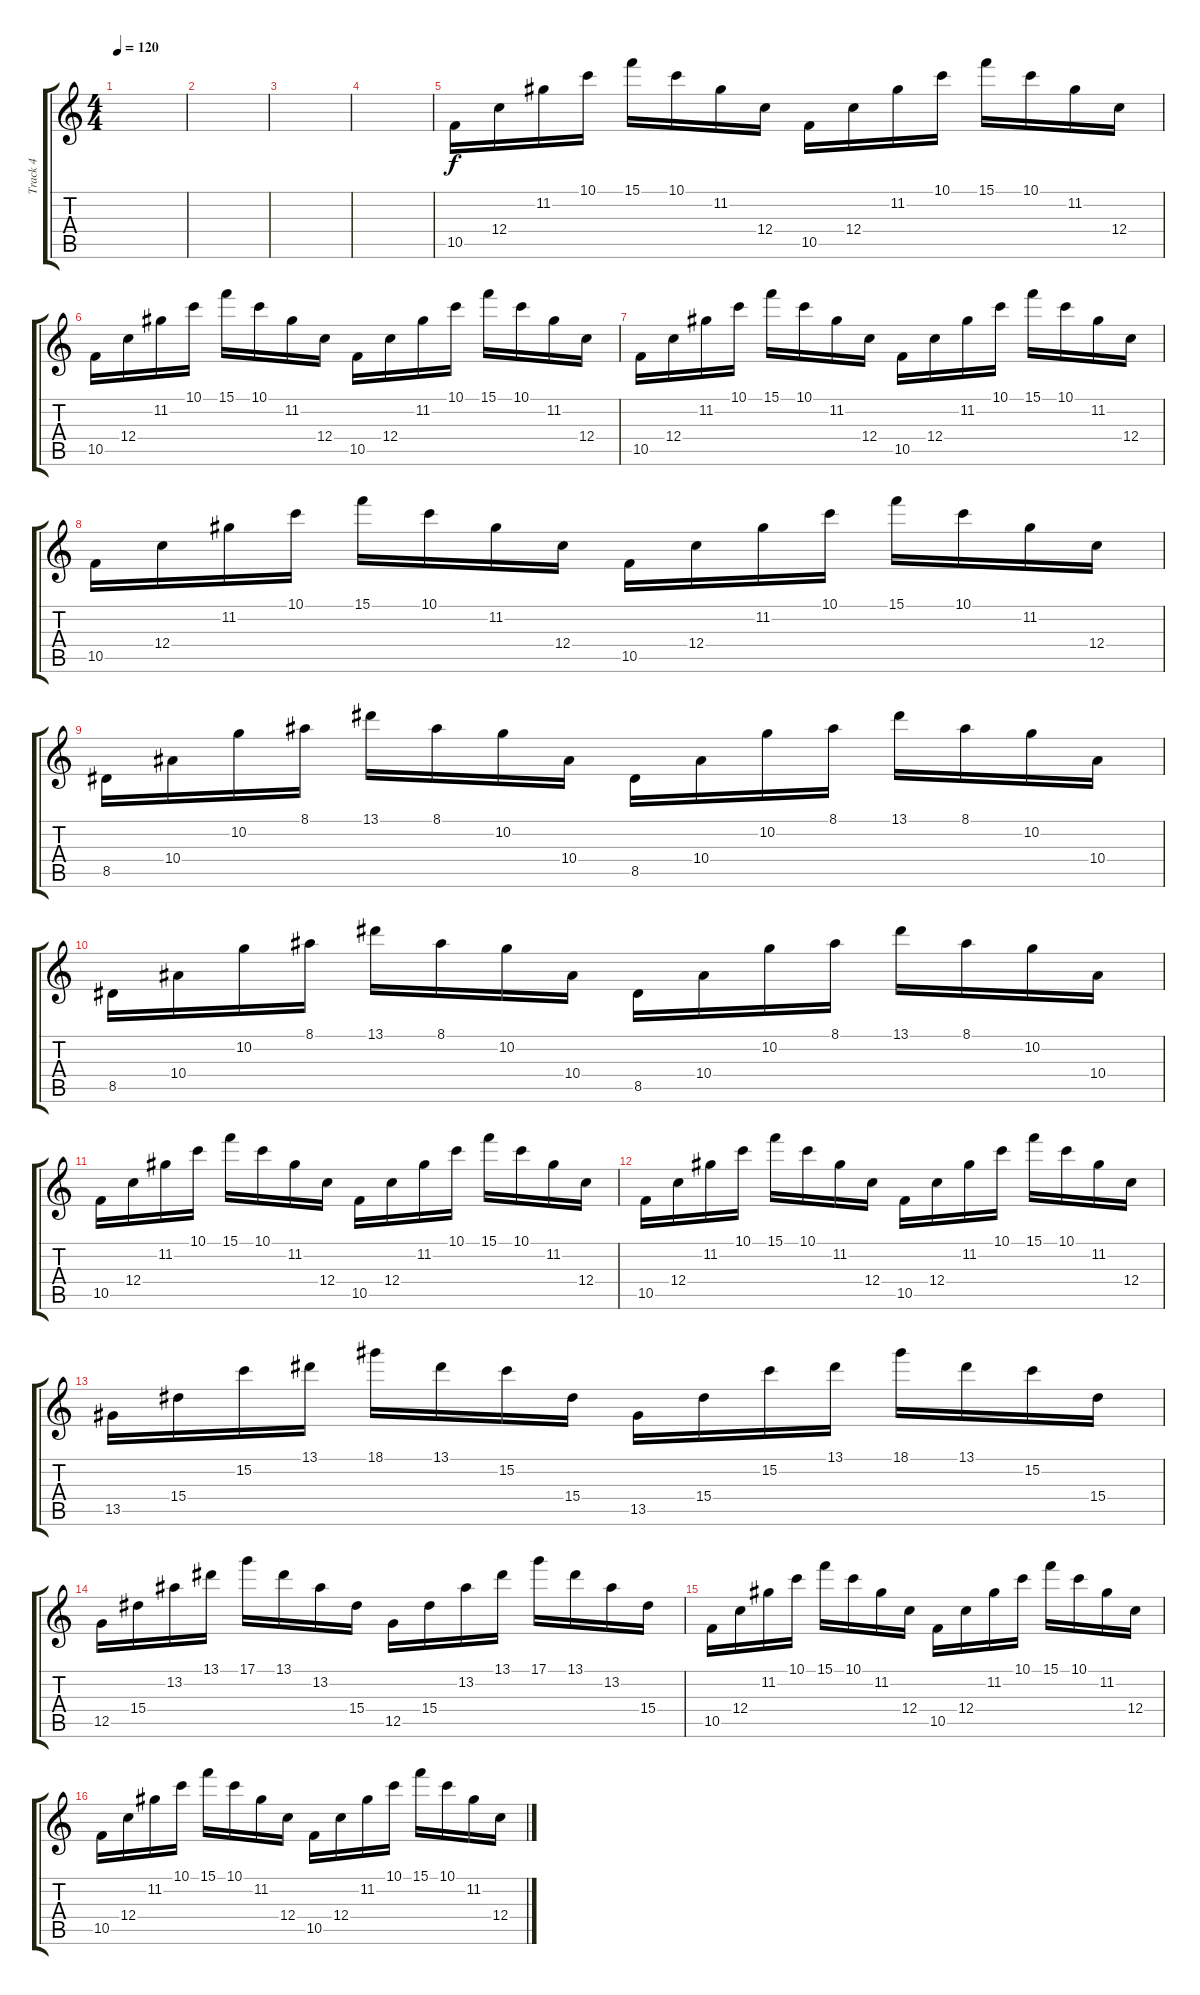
\track ("Track 4" "Track 4") {instrument distortionguitar}
\staff {score tabs}
\tuning (D4 A3 F3 C3 G2 C2) {hide}
\ts (4 4)
\tempo 120
\clef g2
\ks c
|
|
|
|
10.5.16 12.4.16 11.2.16 10.1.16 15.1.16 10.1.16 11.2.16 12.4.16 10.5.16 12.4.16 11.2.16 10.1.16 15.1.16 10.1.16 11.2.16 12.4.16 |
10.5.16 12.4.16 11.2.16 10.1.16 15.1.16 10.1.16 11.2.16 12.4.16 10.5.16 12.4.16 11.2.16 10.1.16 15.1.16 10.1.16 11.2.16 12.4.16 |
10.5.16 12.4.16 11.2.16 10.1.16 15.1.16 10.1.16 11.2.16 12.4.16 10.5.16 12.4.16 11.2.16 10.1.16 15.1.16 10.1.16 11.2.16 12.4.16 |
10.5.16 12.4.16 11.2.16 10.1.16 15.1.16 10.1.16 11.2.16 12.4.16 10.5.16 12.4.16 11.2.16 10.1.16 15.1.16 10.1.16 11.2.16 12.4.16 |
8.5.16 10.4.16 10.2.16 8.1.16 13.1.16 8.1.16 10.2.16 10.4.16 8.5.16 10.4.16 10.2.16 8.1.16 13.1.16 8.1.16 10.2.16 10.4.16 |
8.5.16 10.4.16 10.2.16 8.1.16 13.1.16 8.1.16 10.2.16 10.4.16 8.5.16 10.4.16 10.2.16 8.1.16 13.1.16 8.1.16 10.2.16 10.4.16 |
10.5.16 12.4.16 11.2.16 10.1.16 15.1.16 10.1.16 11.2.16 12.4.16 10.5.16 12.4.16 11.2.16 10.1.16 15.1.16 10.1.16 11.2.16 12.4.16 |
10.5.16 12.4.16 11.2.16 10.1.16 15.1.16 10.1.16 11.2.16 12.4.16 10.5.16 12.4.16 11.2.16 10.1.16 15.1.16 10.1.16 11.2.16 12.4.16 |
13.5.16 15.4.16 15.2.16 13.1.16 18.1.16 13.1.16 15.2.16 15.4.16 13.5.16 15.4.16 15.2.16 13.1.16 18.1.16 13.1.16 15.2.16 15.4.16 |
12.5.16 15.4.16 13.2.16 13.1.16 17.1.16 13.1.16 13.2.16 15.4.16 12.5.16 15.4.16 13.2.16 13.1.16 17.1.16 13.1.16 13.2.16 15.4.16 |
10.5.16 12.4.16 11.2.16 10.1.16 15.1.16 10.1.16 11.2.16 12.4.16 10.5.16 12.4.16 11.2.16 10.1.16 15.1.16 10.1.16 11.2.16 12.4.16 |
10.5.16 12.4.16 11.2.16 10.1.16 15.1.16 10.1.16 11.2.16 12.4.16 10.5.16 12.4.16 11.2.16 10.1.16 15.1.16 10.1.16 11.2.16 12.4.16
